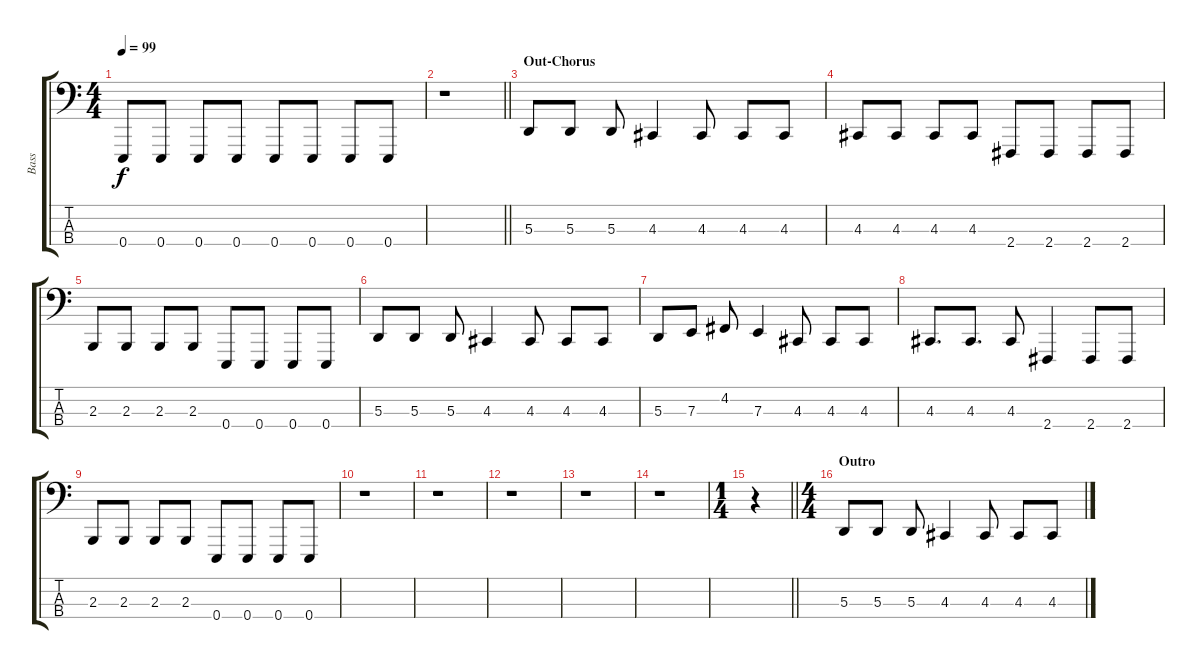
\track ("Bass" "Bass") {instrument lead2sawtooth}
\staff {score tabs}
\tuning (G2 D2 A1 E1) {hide}
\ts (4 4)
\tempo 99
\clef f4
\ks c
0.4.8{dy f} 0.4.8 0.4.8 0.4.8 0.4.8 0.4.8 0.4.8 0.4.8 |
\barLineRight lightlight
r.1 |
\section ("" "Out-Chorus")
5.3.8 5.3.8 5.3.8 4.3.4 4.3.8 4.3.8 4.3.8 |
4.3.8 4.3.8 4.3.8 4.3.8 2.4.8 2.4.8 2.4.8 2.4.8 |
2.3.8 2.3.8 2.3.8 2.3.8 0.4.8 0.4.8 0.4.8 0.4.8 |
5.3.8 5.3.8 5.3.8 4.3.4 4.3.8 4.3.8 4.3.8 |
5.3.8 7.3.8 4.2.8 7.3.4 4.3.8 4.3.8 4.3.8 |
4.3.8{d} 4.3.8{d} 4.3.8 2.4.4 2.4.8 2.4.8 |
2.3.8 2.3.8 2.3.8 2.3.8 0.4.8 0.4.8 0.4.8 0.4.8 |
r.1 |
r.1 |
r.1 |
r.1 |
r.1 |
\ts (1 4)
\barLineRight lightlight
r.4 |
\ts (4 4)
\section ("" "Outro")
5.3.8 5.3.8 5.3.8 4.3.4 4.3.8 4.3.8 4.3.8
